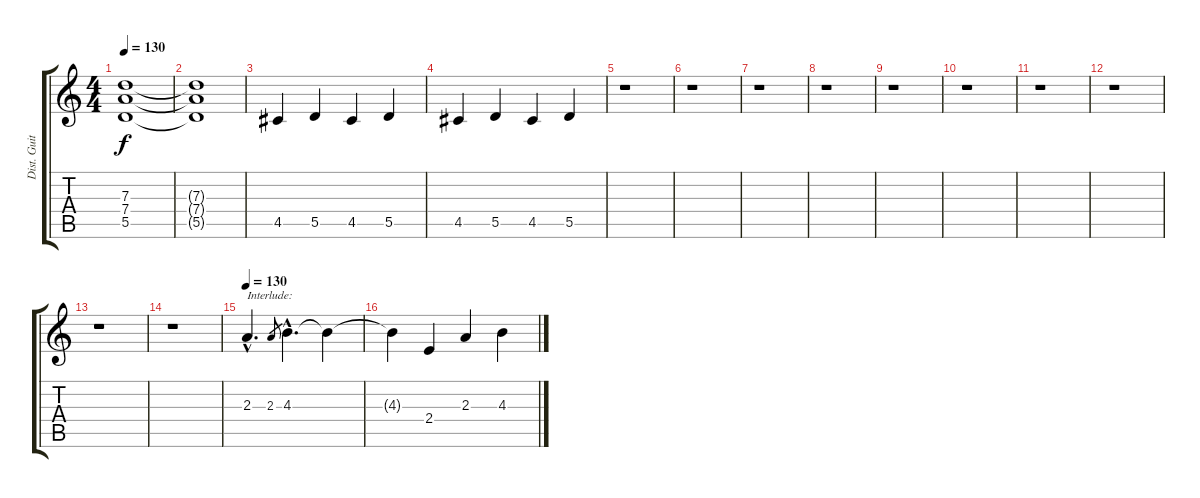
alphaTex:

\track ("Dist. Guitar 1" "Dist. Guit") {instrument overdrivenguitar}
\staff {score tabs}
\tuning (E4 B3 G3 D3 A2 E2) {hide}
\ts (4 4)
\tempo 130
\clef g2
\ks c
(7.3 7.4 5.5).1{dy f} |
(7.3{t} 7.4{t} 5.5{t}).1 |
4.5.4 5.5.4 4.5.4 5.5.4 |
4.5.4 5.5.4 4.5.4 5.5.4 |
r.1 |
r.1 |
r.1 |
r.1 |
r.1 |
r.1 |
r.1 |
r.1 |
r.1 |
r.1 |
\tempo 130
2.3{hac}.4{d txt "Interlude:" volume 16 instrument overdrivenguitar} 2.3.8{gr} 4.3{hac}.4{d} 4.3{t}.4 |
4.3{t}.4 2.4.4 2.3.4 4.3.4
